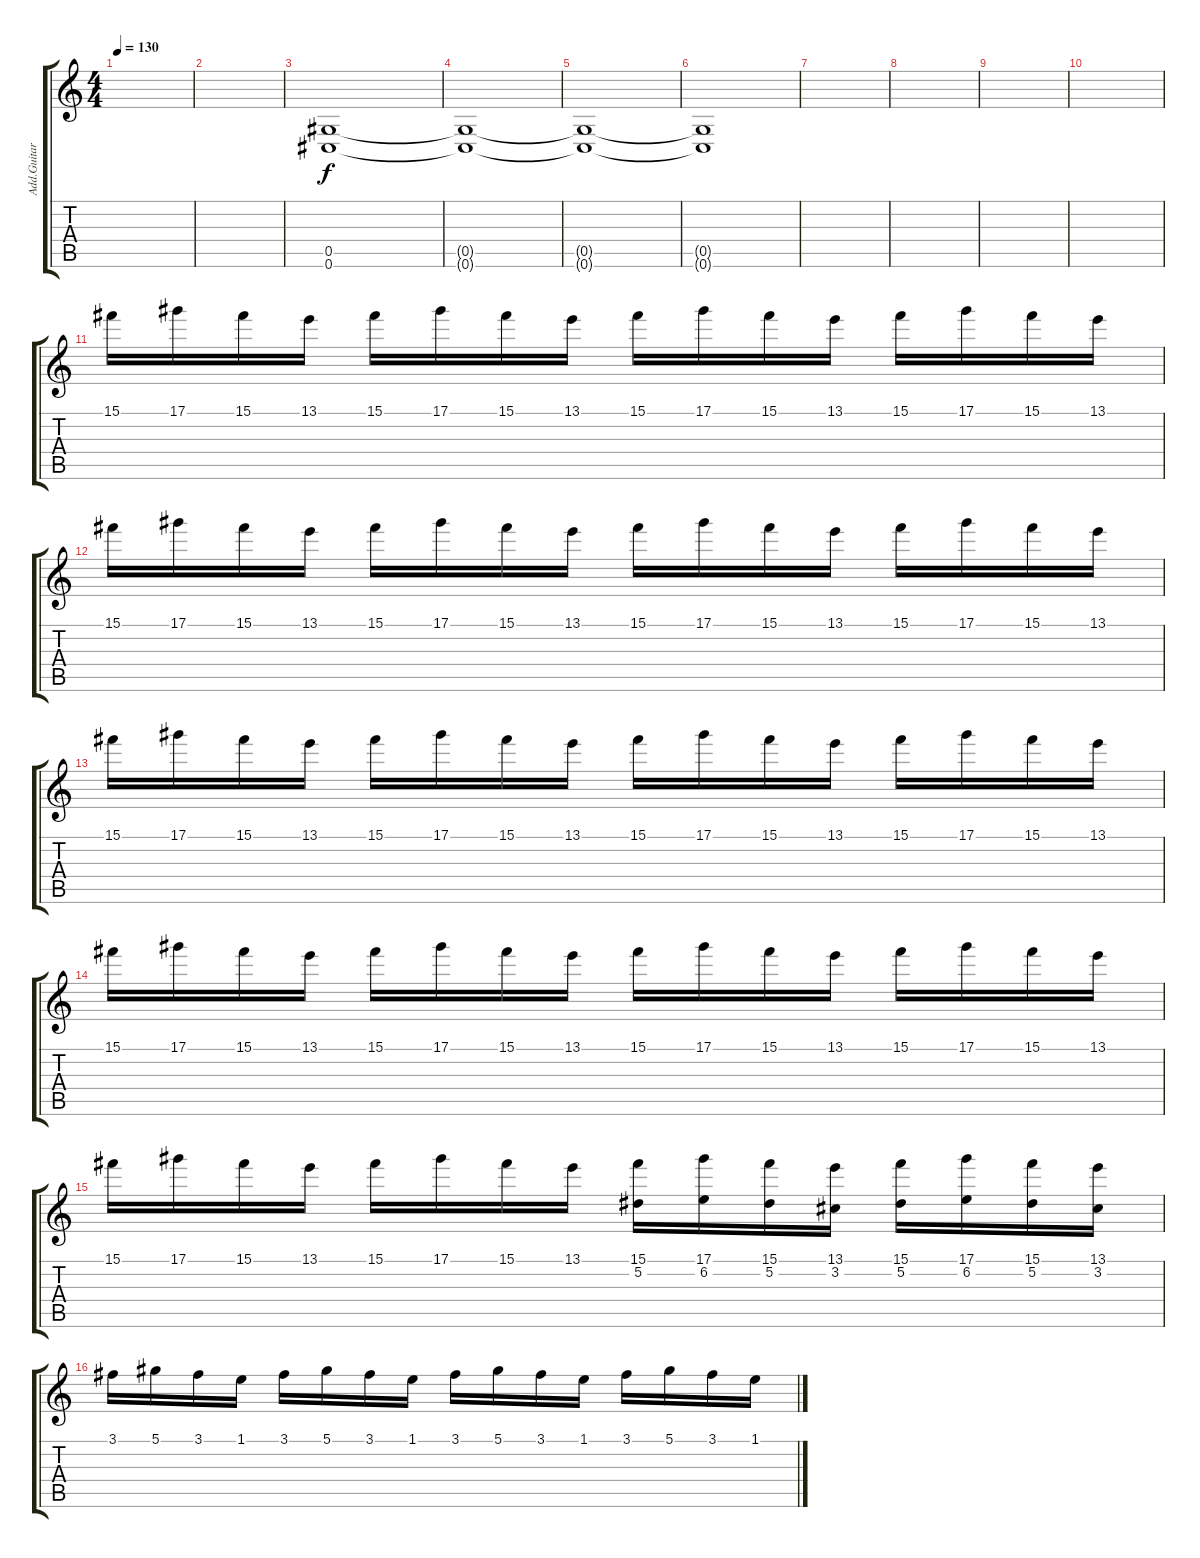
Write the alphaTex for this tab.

\track ("Add.Guitar" "Add.Guitar") {instrument distortionguitar}
\staff {score tabs}
\tuning (Eb4 Bb3 Gb3 Db3 Ab2 Db2) {hide}
\ts (4 4)
\tempo 130
\clef g2
\ks c
|
|
(0.5 0.6).1{dy f instrument distortionguitar} |
(0.5{t} 0.6{t}).1 |
(0.5{t} 0.6{t}).1 |
(0.5{t} 0.6{t}).1 |
|
|
|
|
15.1.16{instrument distortionguitar} 17.1.16 15.1.16 13.1.16 15.1.16 17.1.16 15.1.16 13.1.16 15.1.16 17.1.16 15.1.16 13.1.16 15.1.16 17.1.16 15.1.16 13.1.16 |
15.1.16{instrument distortionguitar} 17.1.16 15.1.16 13.1.16 15.1.16 17.1.16 15.1.16 13.1.16 15.1.16 17.1.16 15.1.16 13.1.16 15.1.16 17.1.16 15.1.16 13.1.16 |
15.1.16{instrument distortionguitar} 17.1.16 15.1.16 13.1.16 15.1.16 17.1.16 15.1.16 13.1.16 15.1.16 17.1.16 15.1.16 13.1.16 15.1.16 17.1.16 15.1.16 13.1.16 |
15.1.16{instrument distortionguitar} 17.1.16 15.1.16 13.1.16 15.1.16 17.1.16 15.1.16 13.1.16 15.1.16 17.1.16 15.1.16 13.1.16 15.1.16 17.1.16 15.1.16 13.1.16 |
15.1.16{instrument distortionguitar} 17.1.16 15.1.16 13.1.16 15.1.16 17.1.16 15.1.16 13.1.16 (15.1 5.2).16 (17.1 6.2).16 (15.1 5.2).16 (13.1 3.2).16 (15.1 5.2).16 (17.1 6.2).16 (15.1 5.2).16 (13.1 3.2).16 |
3.1.16 5.1.16 3.1.16 1.1.16 3.1.16 5.1.16 3.1.16 1.1.16 3.1.16 5.1.16 3.1.16 1.1.16 3.1.16 5.1.16 3.1.16 1.1.16
